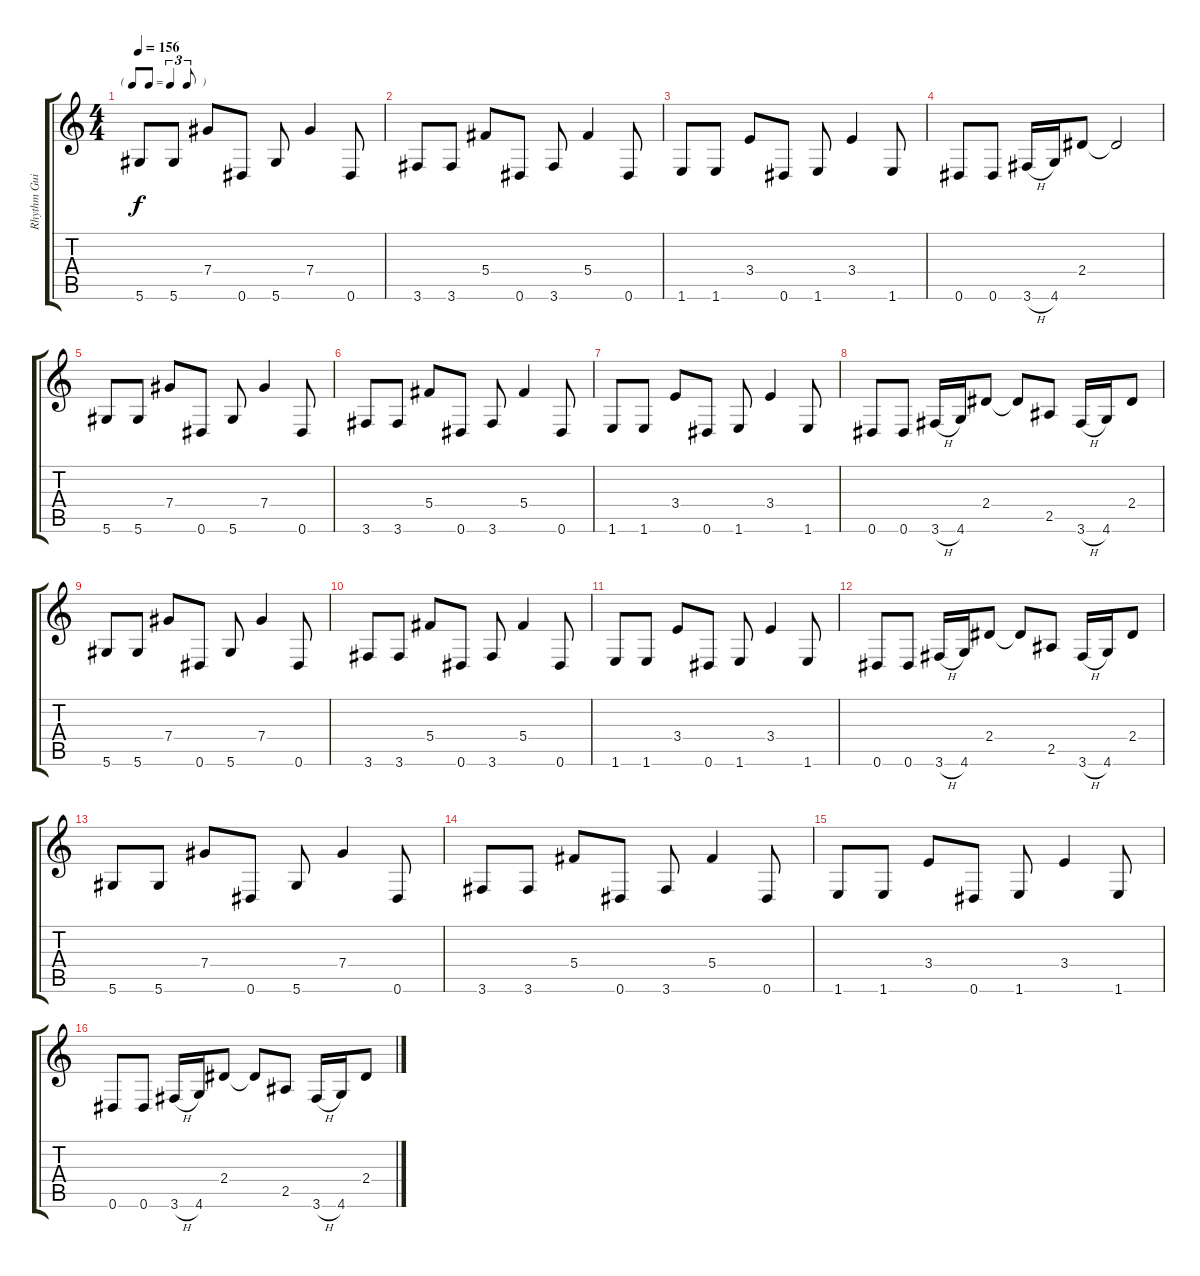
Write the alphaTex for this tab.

\track ("Rhythm Guitar 1" "Rhythm Gui") {instrument overdrivenguitar}
\staff {score tabs}
\tuning (Eb4 Bb3 Gb3 Db3 Ab2 Eb2) {hide}
\ts (4 4)
\tf triplet8th
\tempo 156
\clef g2
\ks c
5.6.8{dy f} 5.6.8 7.4.8 0.6.8 5.6.8 7.4.4 0.6.8 |
3.6.8 3.6.8 5.4.8 0.6.8 3.6.8 5.4.4 0.6.8 |
1.6.8 1.6.8 3.4.8 0.6.8 1.6.8 3.4.4 1.6.8 |
0.6.8 0.6.8 3.6{h}.16 4.6.16 2.4.8 2.4{t}.2 |
5.6.8 5.6.8 7.4.8 0.6.8 5.6.8 7.4.4 0.6.8 |
3.6.8 3.6.8 5.4.8 0.6.8 3.6.8 5.4.4 0.6.8 |
1.6.8 1.6.8 3.4.8 0.6.8 1.6.8 3.4.4 1.6.8 |
0.6.8 0.6.8 3.6{h}.16 4.6.16 2.4.8 2.4{t}.8 2.5.8 3.6{h}.16 4.6.16 2.4.8 |
5.6.8 5.6.8 7.4.8 0.6.8 5.6.8 7.4.4 0.6.8 |
3.6.8 3.6.8 5.4.8 0.6.8 3.6.8 5.4.4 0.6.8 |
1.6.8 1.6.8 3.4.8 0.6.8 1.6.8 3.4.4 1.6.8 |
0.6.8 0.6.8 3.6{h}.16 4.6.16 2.4.8 2.4{t}.8 2.5.8 3.6{h}.16 4.6.16 2.4.8 |
5.6.8 5.6.8 7.4.8 0.6.8 5.6.8 7.4.4 0.6.8 |
3.6.8 3.6.8 5.4.8 0.6.8 3.6.8 5.4.4 0.6.8 |
1.6.8 1.6.8 3.4.8 0.6.8 1.6.8 3.4.4 1.6.8 |
0.6.8 0.6.8 3.6{h}.16 4.6.16 2.4.8 2.4{t}.8 2.5.8 3.6{h}.16 4.6.16 2.4.8
